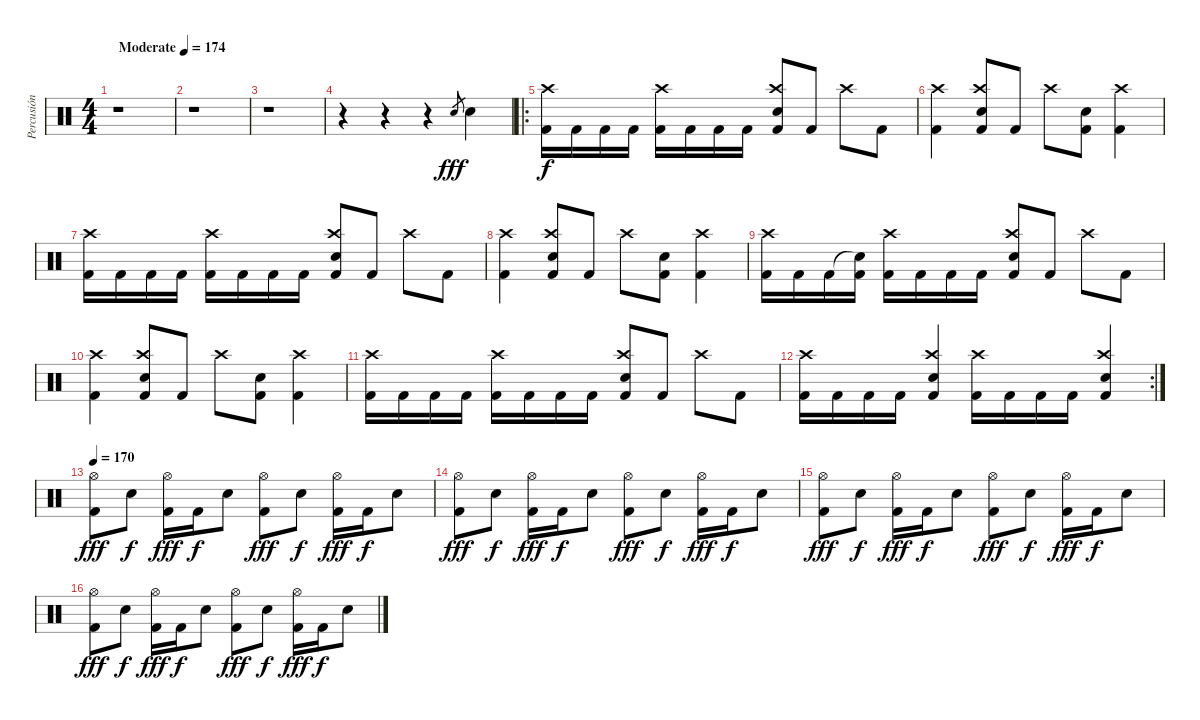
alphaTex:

\track ("Percusión" "Percusión") {instrument percussion}
\staff {score}
\articulation defaults
\ts (4 4)
\tempo (174 "Moderate")
\clef neutral
\ks c
r.1{dy fff} |
r.1 |
r.1 |
r.4 r.4 r.4 "Electric Snare (hit)".8{gr} "Electric Snare (hit)".4 |
\ro
("Crash high (hit)" "Kick (hit) 2").16{dy f} "Kick (hit) 2".16 "Kick (hit) 2".16 "Kick (hit) 2".16 ("Crash high (hit)" "Kick (hit) 2").16 "Kick (hit) 2".16 "Kick (hit) 2".16 "Kick (hit) 2".16 ("Crash high (hit)" "Electric Snare (hit)" "Kick (hit) 2").8 "Kick (hit) 2".8 "Crash high (hit)".8 "Kick (hit) 2".8 |
("Crash high (hit)" "Kick (hit) 2").4 ("Crash high (hit)" "Electric Snare (hit)" "Kick (hit) 2").8 "Kick (hit) 2".8 "Crash high (hit)".8 ("Electric Snare (hit)" "Kick (hit) 2").8 ("Crash high (hit)" "Kick (hit) 2").4 |
("Crash high (hit)" "Kick (hit) 2").16 "Kick (hit) 2".16 "Kick (hit) 2".16 "Kick (hit) 2".16 ("Crash high (hit)" "Kick (hit) 2").16 "Kick (hit) 2".16 "Kick (hit) 2".16 "Kick (hit) 2".16 ("Crash high (hit)" "Electric Snare (hit)" "Kick (hit) 2").8 "Kick (hit) 2".8 "Crash high (hit)".8 "Kick (hit) 2".8 |
("Crash high (hit)" "Kick (hit) 2").4 ("Crash high (hit)" "Electric Snare (hit)" "Kick (hit) 2").8 "Kick (hit) 2".8 "Crash high (hit)".8 ("Electric Snare (hit)" "Kick (hit) 2").8 ("Crash high (hit)" "Kick (hit) 2").4 |
("Crash high (hit)" "Kick (hit) 2").16 "Kick (hit) 2".16 "Kick (hit) 2".16 ("Snare (hit)"{t} "Kick (hit) 2").16 ("Crash high (hit)" "Kick (hit) 2").16 "Kick (hit) 2".16 "Kick (hit) 2".16 "Kick (hit) 2".16 ("Crash high (hit)" "Electric Snare (hit)" "Kick (hit) 2").8 "Kick (hit) 2".8 "Crash high (hit)".8 "Kick (hit) 2".8 |
("Crash high (hit)" "Kick (hit) 2").4 ("Crash high (hit)" "Electric Snare (hit)" "Kick (hit) 2").8 "Kick (hit) 2".8 "Crash high (hit)".8 ("Electric Snare (hit)" "Kick (hit) 2").8 ("Crash high (hit)" "Kick (hit) 2").4 |
("Crash high (hit)" "Kick (hit) 2").16 "Kick (hit) 2".16 "Kick (hit) 2".16 "Kick (hit) 2".16 ("Crash high (hit)" "Kick (hit) 2").16 "Kick (hit) 2".16 "Kick (hit) 2".16 "Kick (hit) 2".16 ("Crash high (hit)" "Electric Snare (hit)" "Kick (hit) 2").8 "Kick (hit) 2".8 "Crash high (hit)".8 "Kick (hit) 2".8 |
\rc 2
("Crash high (hit)" "Kick (hit) 2").16 "Kick (hit) 2".16 "Kick (hit) 2".16 "Kick (hit) 2".16 ("Crash high (hit)" "Electric Snare (hit)" "Kick (hit) 2").4 ("Crash high (hit)" "Kick (hit) 2").16 "Kick (hit) 2".16 "Kick (hit) 2".16 "Kick (hit) 2".16 ("Crash high (hit)" "Electric Snare (hit)" "Kick (hit) 2").4 |
\tempo 170
("Hi-Hat (open)" "Kick (hit) 2").8{dy fff} "Electric Snare (hit)".8{dy f} ("Hi-Hat (open)" "Kick (hit) 2").16{dy fff} "Kick (hit) 2".16{dy f} "Electric Snare (hit)".8 ("Hi-Hat (open)" "Kick (hit) 2").8{dy fff} "Electric Snare (hit)".8{dy f} ("Hi-Hat (open)" "Kick (hit) 2").16{dy fff} "Kick (hit) 2".16{dy f} "Electric Snare (hit)".8 |
("Hi-Hat (open)" "Kick (hit) 2").8{dy fff} "Electric Snare (hit)".8{dy f} ("Hi-Hat (open)" "Kick (hit) 2").16{dy fff} "Kick (hit) 2".16{dy f} "Electric Snare (hit)".8 ("Hi-Hat (open)" "Kick (hit) 2").8{dy fff} "Electric Snare (hit)".8{dy f} ("Hi-Hat (open)" "Kick (hit) 2").16{dy fff} "Kick (hit) 2".16{dy f} "Electric Snare (hit)".8 |
("Hi-Hat (open)" "Kick (hit) 2").8{dy fff} "Electric Snare (hit)".8{dy f} ("Hi-Hat (open)" "Kick (hit) 2").16{dy fff} "Kick (hit) 2".16{dy f} "Electric Snare (hit)".8 ("Hi-Hat (open)" "Kick (hit) 2").8{dy fff} "Electric Snare (hit)".8{dy f} ("Hi-Hat (open)" "Kick (hit) 2").16{dy fff} "Kick (hit) 2".16{dy f} "Electric Snare (hit)".8 |
("Hi-Hat (open)" "Kick (hit) 2").8{dy fff} "Electric Snare (hit)".8{dy f} ("Hi-Hat (open)" "Kick (hit) 2").16{dy fff} "Kick (hit) 2".16{dy f} "Electric Snare (hit)".8 ("Hi-Hat (open)" "Kick (hit) 2").8{dy fff} "Electric Snare (hit)".8{dy f} ("Hi-Hat (open)" "Kick (hit) 2").16{dy fff} "Kick (hit) 2".16{dy f} "Electric Snare (hit)".8
